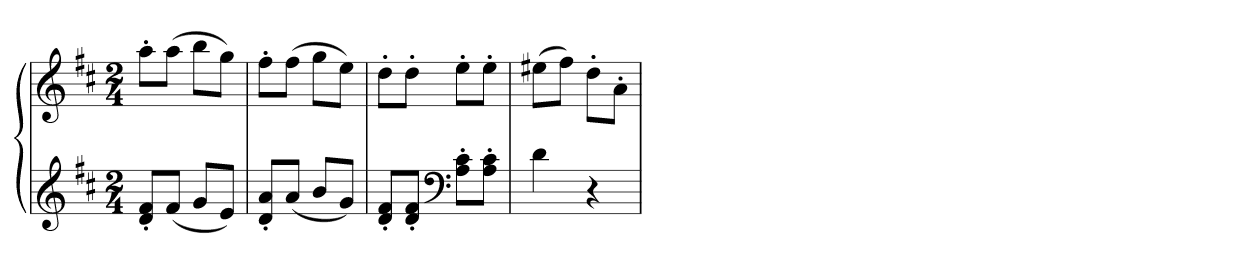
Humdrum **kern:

**kern	**kern
*part1	*part1
*staff2	*staff1
*clefG2	*clefG2
*k[f#c#]	*k[f#c#]
*M2/4	*M2/4
=	=
8d' 8f#'L	8aa'L
(8f#J	(8aaJ
8gL	8bbL
8eJ)	8ggJ)
=	=
8d' 8a'L	8ff#'L
(8aJ	(8ff#J
8bL	8ggL
8gJ)	8eeJ)
=	=
8d' 8f#'L	8dd'L
8d' 8f#'J	8dd'J
*clefF4	*
8A' 8c#'L	8ee'L
8A' 8c#'J	8ee'J
=	=
4d	(8ee#XL
.	8ff#J)
4r	8dd'L
.	8a'J
=	=
*-	*-
